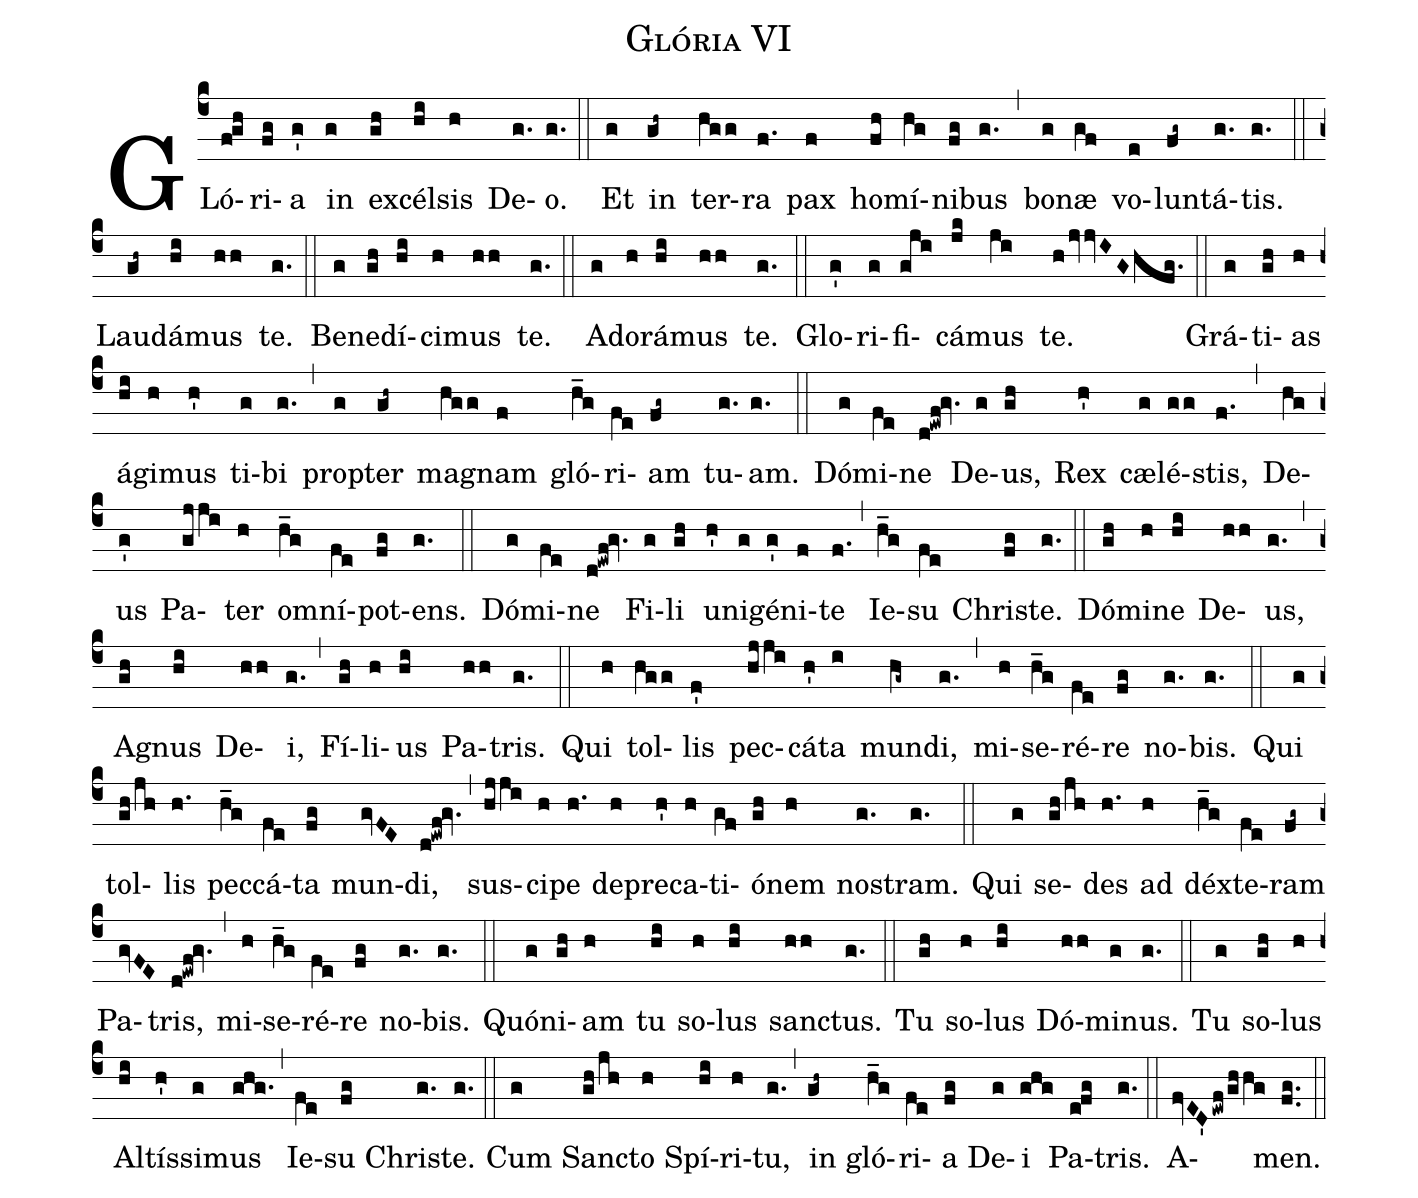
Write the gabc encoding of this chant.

name:Glória VI;
%%
(c4) GLó(f!gh)ri(fg)a(g') in(g) ex(gh)cél(hi)sis(h) De(g.)o.(g.) (::)

Et(g) in(gh~) ter(hgg)ra(f.) pax(f) ho(fh)mí(hg)ni(fg)bus(g.) (,)
bo(g)næ(gf) vo(e)lun(fg~)tá(g.)tis.(g.) (::)

Lau(gh~)dá(hi)mus(hh) te.(g.) (::)

Be(g)ne(gh)dí(hi)ci(h)mus(hh) te.(g.) (::)

Ad(g)o(h)rá(hi)mus(hh) te.(g.) (::)

Glo(g')ri(g)fi(gji)cá(jk)mus(ji) te.(hjvvIGhfg.) (::)

Grá(g)ti(gh)as(h) á(hi)gi(h)mus(h') ti(g)bi(g.) (,)
pro(g)pter(gh~) ma(hgg)gnam(f) gló(h_g)ri(fe)am(fg~) tu(g.)am.(g.) (::)

Dó(g)mi(fe)ne(d!ewf!gv.) De(g)us,(gh) Rex(h') cæ(g)lé(gg)stis,(f.) (,)
De(hg)us(g') Pa(gjji)ter(h) o(h_g)mní(fe)pot(fg)ens.(g.) (::)

Dó(g)mi(fe)ne(d!ewf!gv.) Fi(g)li(gh) u(h')ni(g)gé(g')ni(f)te(f.) (,)
Ie(h_g)su(fe) Chri(fg)ste.(g.) (::)

Dó(gh)mi(h)ne(hi) De(hh)us,(g.) (,)
A(gh)gnus(hi) De(hh)i,(g.) (,)
Fí(gh)li(h)us(hi) Pa(hh)tris.(g.) (::)

Qui(h) tol(hgg)lis(f') pec(hjji)cá(h')ta(i) mun(hg~)di,(g.) (,)
mi(h)se(h_g)ré(fe)re(fg) no(g.)bis.(g.) (::)

Qui(g) tol(gh/jh)lis(h.) pec(h_g)cá(fe)ta(fg) mun(gvFE)di,(d!ewf!gv.) (,)
sus(hjji)ci(h)pe(h.) de(h)pre(h')ca(h)ti(gf)ó(gh)nem(h) no(g.)stram.(g.) (::)

Qui(g) se(gh/jh)des(h.) ad(h) déx(h_g)te(fe)ram(fg~) Pa(gvFE)tris,(d!ewf!gv.) (,)
mi(h)se(h_g)ré(fe)re(fg) no(g.)bis.(g.) (::)

Quó(g)ni(gh)am(h) tu(hi) so(h)lus(hi) san(hh)ctus.(g.) (::)

Tu(gh) so(h)lus(hi) Dó(hh)mi(g)nus.(g.) (::)

Tu(g) so(gh)lus(h) Al(hi)tís(h')si(g)mus(ghg.) (,)
Ie(fe)su(fg) Chri(g.)ste.(g.) (::)

Cum(g) San(gh/jh)cto(h) Spí(hi)ri(h)tu,(g.) (,)
in(gh~) gló(h_g)ri(fe)a(fg) De(g)i(ghg) Pa(e!fg)tris.(g.) (::)

A(fvED'ewf/ghhg)men.(fg..) (::)
